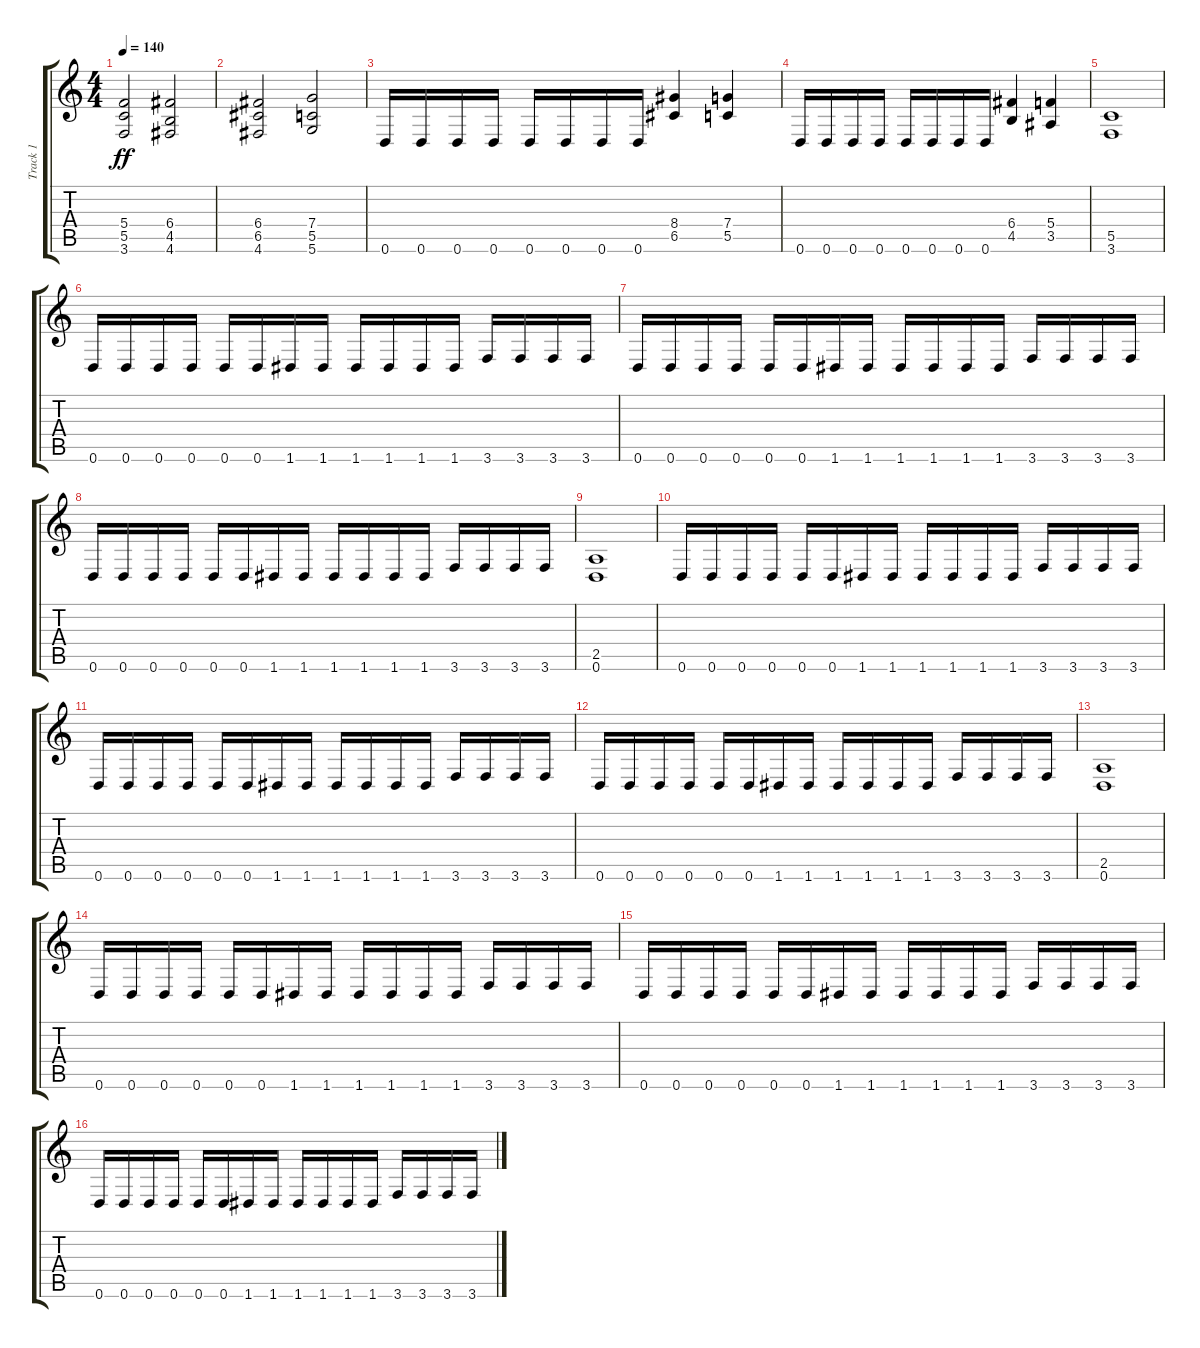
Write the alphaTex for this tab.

\track ("Track 1" "Track 1") {instrument distortionguitar}
\staff {score tabs}
\tuning (D4 A3 F3 C3 G2 D2) {hide}
\ts (4 4)
\tempo 140
\clef g2
\ks c
(5.4 5.5 3.6).2{dy ff} (6.4 4.5 4.6).2 |
(6.4 6.5 4.6).2 (7.4 5.5 5.6).2 |
0.6.16 0.6.16 0.6.16 0.6.16 0.6.16 0.6.16 0.6.16 0.6.16 (8.4 6.5).4 (7.4 5.5).4 |
0.6.16 0.6.16 0.6.16 0.6.16 0.6.16 0.6.16 0.6.16 0.6.16 (6.4 4.5).4 (5.4 3.5).4 |
(5.5 3.6).1 |
0.6.16 0.6.16 0.6.16 0.6.16 0.6.16 0.6.16 1.6.16 1.6.16 1.6.16 1.6.16 1.6.16 1.6.16 3.6.16 3.6.16 3.6.16 3.6.16 |
0.6.16 0.6.16 0.6.16 0.6.16 0.6.16 0.6.16 1.6.16 1.6.16 1.6.16 1.6.16 1.6.16 1.6.16 3.6.16 3.6.16 3.6.16 3.6.16 |
0.6.16 0.6.16 0.6.16 0.6.16 0.6.16 0.6.16 1.6.16 1.6.16 1.6.16 1.6.16 1.6.16 1.6.16 3.6.16 3.6.16 3.6.16 3.6.16 |
(2.5 0.6).1 |
0.6.16 0.6.16 0.6.16 0.6.16 0.6.16 0.6.16 1.6.16 1.6.16 1.6.16 1.6.16 1.6.16 1.6.16 3.6.16 3.6.16 3.6.16 3.6.16 |
0.6.16 0.6.16 0.6.16 0.6.16 0.6.16 0.6.16 1.6.16 1.6.16 1.6.16 1.6.16 1.6.16 1.6.16 3.6.16 3.6.16 3.6.16 3.6.16 |
0.6.16 0.6.16 0.6.16 0.6.16 0.6.16 0.6.16 1.6.16 1.6.16 1.6.16 1.6.16 1.6.16 1.6.16 3.6.16 3.6.16 3.6.16 3.6.16 |
(2.5 0.6).1 |
0.6.16 0.6.16 0.6.16 0.6.16 0.6.16 0.6.16 1.6.16 1.6.16 1.6.16 1.6.16 1.6.16 1.6.16 3.6.16 3.6.16 3.6.16 3.6.16 |
0.6.16 0.6.16 0.6.16 0.6.16 0.6.16 0.6.16 1.6.16 1.6.16 1.6.16 1.6.16 1.6.16 1.6.16 3.6.16 3.6.16 3.6.16 3.6.16 |
0.6.16 0.6.16 0.6.16 0.6.16 0.6.16 0.6.16 1.6.16 1.6.16 1.6.16 1.6.16 1.6.16 1.6.16 3.6.16 3.6.16 3.6.16 3.6.16
